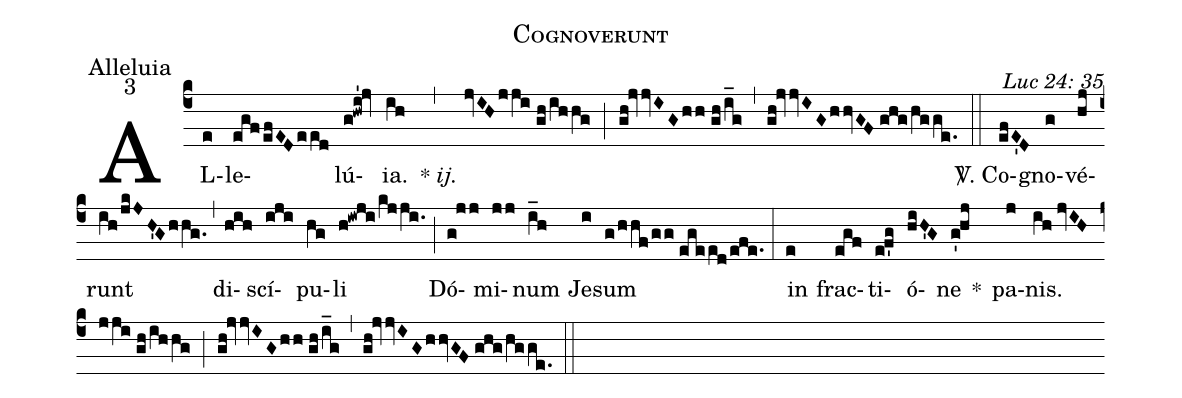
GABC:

name: Cognoverunt;
office-part: Alleluia;
mode: 3;
commentary: Luc 24: 35;
%%
(c4) AL(e)le(egf/efED/eed)lú(g!hwi'!jv)ia.(ih) {*} <i>ij.</i>(,) (jvIH/jji//gh/ihhg) (;) (gh!jvvIG/hh//gh/i_g) (,) (gh!jvvIG/hhvGF//ghg/hgge.) (::)
<sp>V/</sp>. Co(efE'D)gno(g)vé(hj)runt(ih/jkJH'G/hhg.) (,) di(hih)scí(iji)pu(hg)li(h!iwji/kjji.) (;) Dó(g!jj)mi(jj)num(i_h) Je(i)sum(g/hhf/gg//egeed/efe.) (:)
in(e) frac(egf)ti(e!f'g)ó(hiH'G)ne(g'!hj) *() pa(j)nis.(ih//jvIH/jji//gh/ihhg) (;) (gh!jvvIG/hh//gh/i_g) (,) (gh!jvvIG/hhvGF//ghg/hgge.) (::)
